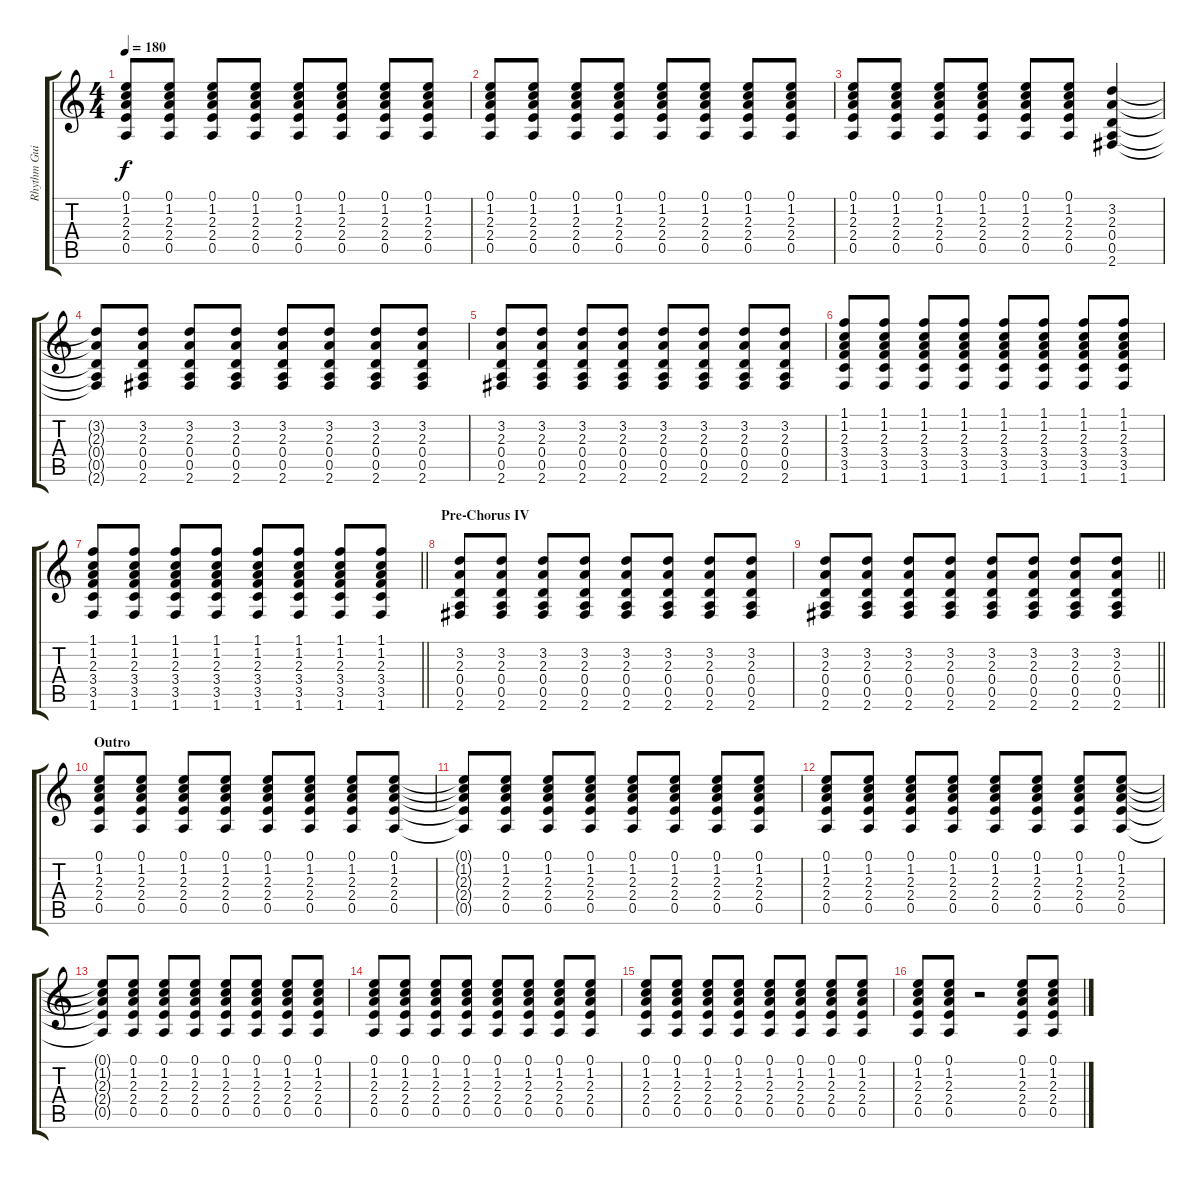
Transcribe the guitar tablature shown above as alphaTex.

\track ("Rhythm Guitar" "Rhythm Gui") {instrument overdrivenguitar}
\staff {score tabs}
\tuning (E4 B3 G3 D3 A2 E2) {hide}
\ts (4 4)
\tempo 180
\clef g2
\ks aminor
(0.1 1.2 2.3 2.4 0.5).8{dy f} (0.1 1.2 2.3 2.4 0.5).8 (0.1 1.2 2.3 2.4 0.5).8 (0.1 1.2 2.3 2.4 0.5).8 (0.1 1.2 2.3 2.4 0.5).8 (0.1 1.2 2.3 2.4 0.5).8 (0.1 1.2 2.3 2.4 0.5).8 (0.1 1.2 2.3 2.4 0.5).8 |
(0.1 1.2 2.3 2.4 0.5).8 (0.1 1.2 2.3 2.4 0.5).8 (0.1 1.2 2.3 2.4 0.5).8 (0.1 1.2 2.3 2.4 0.5).8 (0.1 1.2 2.3 2.4 0.5).8 (0.1 1.2 2.3 2.4 0.5).8 (0.1 1.2 2.3 2.4 0.5).8 (0.1 1.2 2.3 2.4 0.5).8 |
(0.1 1.2 2.3 2.4 0.5).8 (0.1 1.2 2.3 2.4 0.5).8 (0.1 1.2 2.3 2.4 0.5).8 (0.1 1.2 2.3 2.4 0.5).8 (0.1 1.2 2.3 2.4 0.5).8 (0.1 1.2 2.3 2.4 0.5).8 (3.2 2.3 0.4 0.5 2.6).4 |
(3.2{t} 2.3{t} 0.4{t} 0.5{t} 2.6{t}).8 (3.2 2.3 0.4 0.5 2.6).8 (3.2 2.3 0.4 0.5 2.6).8 (3.2 2.3 0.4 0.5 2.6).8 (3.2 2.3 0.4 0.5 2.6).8 (3.2 2.3 0.4 0.5 2.6).8 (3.2 2.3 0.4 0.5 2.6).8 (3.2 2.3 0.4 0.5 2.6).8 |
(3.2 2.3 0.4 0.5 2.6).8 (3.2 2.3 0.4 0.5 2.6).8 (3.2 2.3 0.4 0.5 2.6).8 (3.2 2.3 0.4 0.5 2.6).8 (3.2 2.3 0.4 0.5 2.6).8 (3.2 2.3 0.4 0.5 2.6).8 (3.2 2.3 0.4 0.5 2.6).8 (3.2 2.3 0.4 0.5 2.6).8 |
(1.1 1.2 2.3 3.4 3.5 1.6).8 (1.1 1.2 2.3 3.4 3.5 1.6).8 (1.1 1.2 2.3 3.4 3.5 1.6).8 (1.1 1.2 2.3 3.4 3.5 1.6).8 (1.1 1.2 2.3 3.4 3.5 1.6).8 (1.1 1.2 2.3 3.4 3.5 1.6).8 (1.1 1.2 2.3 3.4 3.5 1.6).8 (1.1 1.2 2.3 3.4 3.5 1.6).8 |
\barLineRight lightlight
(1.1 1.2 2.3 3.4 3.5 1.6).8 (1.1 1.2 2.3 3.4 3.5 1.6).8 (1.1 1.2 2.3 3.4 3.5 1.6).8 (1.1 1.2 2.3 3.4 3.5 1.6).8 (1.1 1.2 2.3 3.4 3.5 1.6).8 (1.1 1.2 2.3 3.4 3.5 1.6).8 (1.1 1.2 2.3 3.4 3.5 1.6).8 (1.1 1.2 2.3 3.4 3.5 1.6).8 |
\section ("" "Pre-Chorus IV")
(3.2 2.3 0.4 0.5 2.6).8 (3.2 2.3 0.4 0.5 2.6).8 (3.2 2.3 0.4 0.5 2.6).8 (3.2 2.3 0.4 0.5 2.6).8 (3.2 2.3 0.4 0.5 2.6).8 (3.2 2.3 0.4 0.5 2.6).8 (3.2 2.3 0.4 0.5 2.6).8 (3.2 2.3 0.4 0.5 2.6).8 |
\barLineRight lightlight
(3.2 2.3 0.4 0.5 2.6).8 (3.2 2.3 0.4 0.5 2.6).8 (3.2 2.3 0.4 0.5 2.6).8 (3.2 2.3 0.4 0.5 2.6).8 (3.2 2.3 0.4 0.5 2.6).8 (3.2 2.3 0.4 0.5 2.6).8 (3.2 2.3 0.4 0.5 2.6).8 (3.2 2.3 0.4 0.5 2.6).8 |
\section ("" "Outro")
(0.1 1.2 2.3 2.4 0.5).8 (0.1 1.2 2.3 2.4 0.5).8 (0.1 1.2 2.3 2.4 0.5).8 (0.1 1.2 2.3 2.4 0.5).8 (0.1 1.2 2.3 2.4 0.5).8 (0.1 1.2 2.3 2.4 0.5).8 (0.1 1.2 2.3 2.4 0.5).8 (0.1 1.2 2.3 2.4 0.5).8 |
(0.1{t} 1.2{t} 2.3{t} 2.4{t} 0.5{t}).8 (0.1 1.2 2.3 2.4 0.5).8 (0.1 1.2 2.3 2.4 0.5).8 (0.1 1.2 2.3 2.4 0.5).8 (0.1 1.2 2.3 2.4 0.5).8 (0.1 1.2 2.3 2.4 0.5).8 (0.1 1.2 2.3 2.4 0.5).8 (0.1 1.2 2.3 2.4 0.5).8 |
(0.1 1.2 2.3 2.4 0.5).8 (0.1 1.2 2.3 2.4 0.5).8 (0.1 1.2 2.3 2.4 0.5).8 (0.1 1.2 2.3 2.4 0.5).8 (0.1 1.2 2.3 2.4 0.5).8 (0.1 1.2 2.3 2.4 0.5).8 (0.1 1.2 2.3 2.4 0.5).8 (0.1 1.2 2.3 2.4 0.5).8 |
(0.1{t} 1.2{t} 2.3{t} 2.4{t} 0.5{t}).8 (0.1 1.2 2.3 2.4 0.5).8 (0.1 1.2 2.3 2.4 0.5).8 (0.1 1.2 2.3 2.4 0.5).8 (0.1 1.2 2.3 2.4 0.5).8 (0.1 1.2 2.3 2.4 0.5).8 (0.1 1.2 2.3 2.4 0.5).8 (0.1 1.2 2.3 2.4 0.5).8 |
(0.1 1.2 2.3 2.4 0.5).8 (0.1 1.2 2.3 2.4 0.5).8 (0.1 1.2 2.3 2.4 0.5).8 (0.1 1.2 2.3 2.4 0.5).8 (0.1 1.2 2.3 2.4 0.5).8 (0.1 1.2 2.3 2.4 0.5).8 (0.1 1.2 2.3 2.4 0.5).8 (0.1 1.2 2.3 2.4 0.5).8 |
(0.1 1.2 2.3 2.4 0.5).8 (0.1 1.2 2.3 2.4 0.5).8 (0.1 1.2 2.3 2.4 0.5).8 (0.1 1.2 2.3 2.4 0.5).8 (0.1 1.2 2.3 2.4 0.5).8 (0.1 1.2 2.3 2.4 0.5).8 (0.1 1.2 2.3 2.4 0.5).8 (0.1 1.2 2.3 2.4 0.5).8 |
(0.1 1.2 2.3 2.4 0.5).8 (0.1 1.2 2.3 2.4 0.5).8 r.2 (0.1 1.2 2.3 2.4 0.5).8 (0.1 1.2 2.3 2.4 0.5).8
